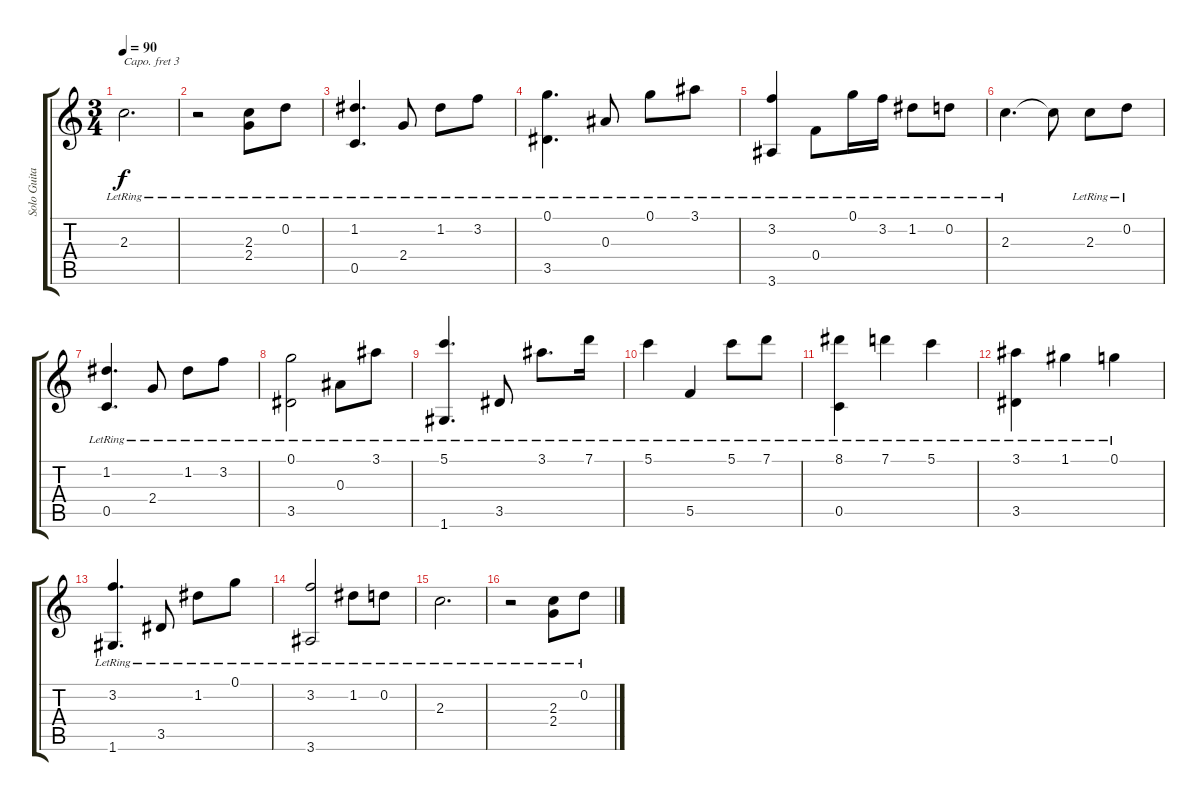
\track ("Solo Guitar" "Solo Guita") {instrument acousticguitarsteel}
\staff {score tabs}
\capo 3
\tuning (E4 B3 G3 D3 A2 E2) {hide}
\ts (3 4)
\tempo 90
\clef g2
\ks c
2.3{lr}.2{d dy f} |
r.2 (2.3{lr} 2.4{lr}).8 0.2{lr}.8 |
(1.2{lr} 0.5{lr}).4{d} 2.4{lr}.8 1.2{lr}.8 3.2{lr}.8 |
(0.1{lr} 3.5{lr}).4{d} 0.3{lr}.8 0.1{lr}.8 3.1{lr}.8 |
(3.2{lr} 3.6{lr}).4 0.4{lr}.8 0.1{lr}.16 3.2{lr}.16 1.2{lr}.8 0.2{lr}.8 |
2.3{lr}.4{d} 2.3{t}.8 2.3{lr}.8 0.2{lr}.8 |
(1.2{lr} 0.5{lr}).4{d} 2.4{lr}.8 1.2{lr}.8 3.2{lr}.8 |
(0.1{lr} 3.5{lr}).2 0.3{lr}.8 3.1{lr}.8 |
(5.1{lr} 1.6{lr}).4{d} 3.5{lr}.8 3.1{lr}.8{d} 7.1{lr}.16 |
5.1{lr}.4 5.5{lr}.4 5.1{lr}.8 7.1{lr}.8 |
(8.1{lr} 0.5{lr}).4 7.1{lr}.4 5.1{lr}.4 |
(3.1{lr} 3.5{lr}).4 1.1{lr}.4 0.1{lr}.4 |
(3.2{lr} 1.6{lr}).4{d} 3.5{lr}.8 1.2{lr}.8 0.1{lr}.8 |
(3.2{lr} 3.6{lr}).2 1.2{lr}.8 0.2{lr}.8 |
2.3{lr}.2{d} |
r.2 (2.3{lr} 2.4{lr}).8 0.2{lr}.8
